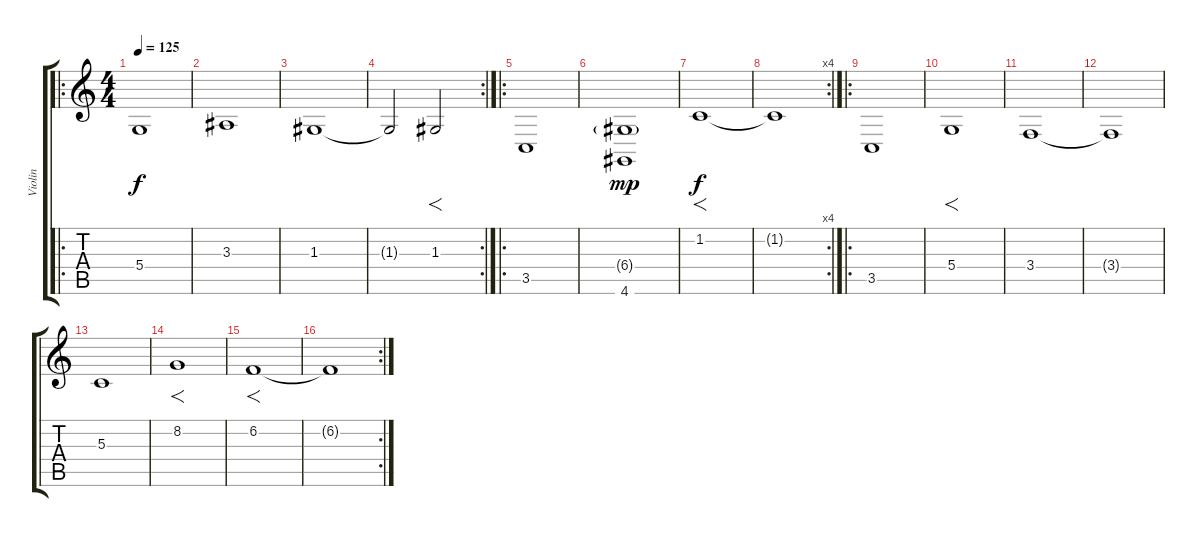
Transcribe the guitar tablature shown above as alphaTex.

\track ("Violin" "Violin") {instrument violin}
\staff {score tabs}
\tuning (E4 B3 G3 D3 A2 E2) {hide}
\ro
\ts (4 4)
\tempo 125
\clef g2
\ks c
5.4.1{dy f} |
3.3.1 |
1.3.1 |
\rc 2
1.3{t}.2 1.3.2{f} |
\ro
3.5.1 |
(6.4{g} 4.6).1{dy mp} |
1.2.1{f dy f} |
\rc 4
1.2{t}.1 |
\ro
3.5.1 |
5.4.1{f} |
3.4.1 |
3.4{t}.1 |
5.3.1 |
8.2.1{f} |
6.2.1{f} |
\rc 2
6.2{t}.1
